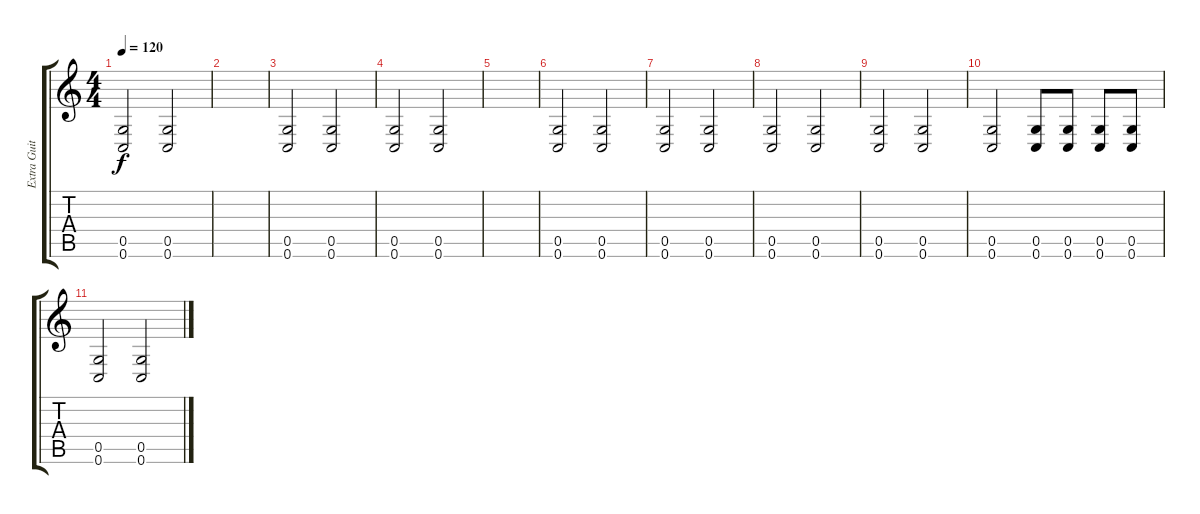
\track ("Extra Guitar" "Extra Guit") {instrument distortionguitar}
\staff {score tabs}
\tuning (D4 A3 F3 C3 G2 C2) {hide}
\ts (4 4)
\tempo 120
\clef g2
\ks c
(0.5 0.6).2{dy f} (0.5 0.6).2 |
|
(0.5 0.6).2 (0.5 0.6).2 |
(0.5 0.6).2 (0.5 0.6).2 |
|
(0.5 0.6).2 (0.5 0.6).2 |
(0.5 0.6).2 (0.5 0.6).2 |
(0.5 0.6).2 (0.5 0.6).2 |
(0.5 0.6).2 (0.5 0.6).2 |
(0.5 0.6).2 (0.5 0.6).8 (0.5 0.6).8 (0.5 0.6).8 (0.5 0.6).8 |
(0.5 0.6).2 (0.5 0.6).2
